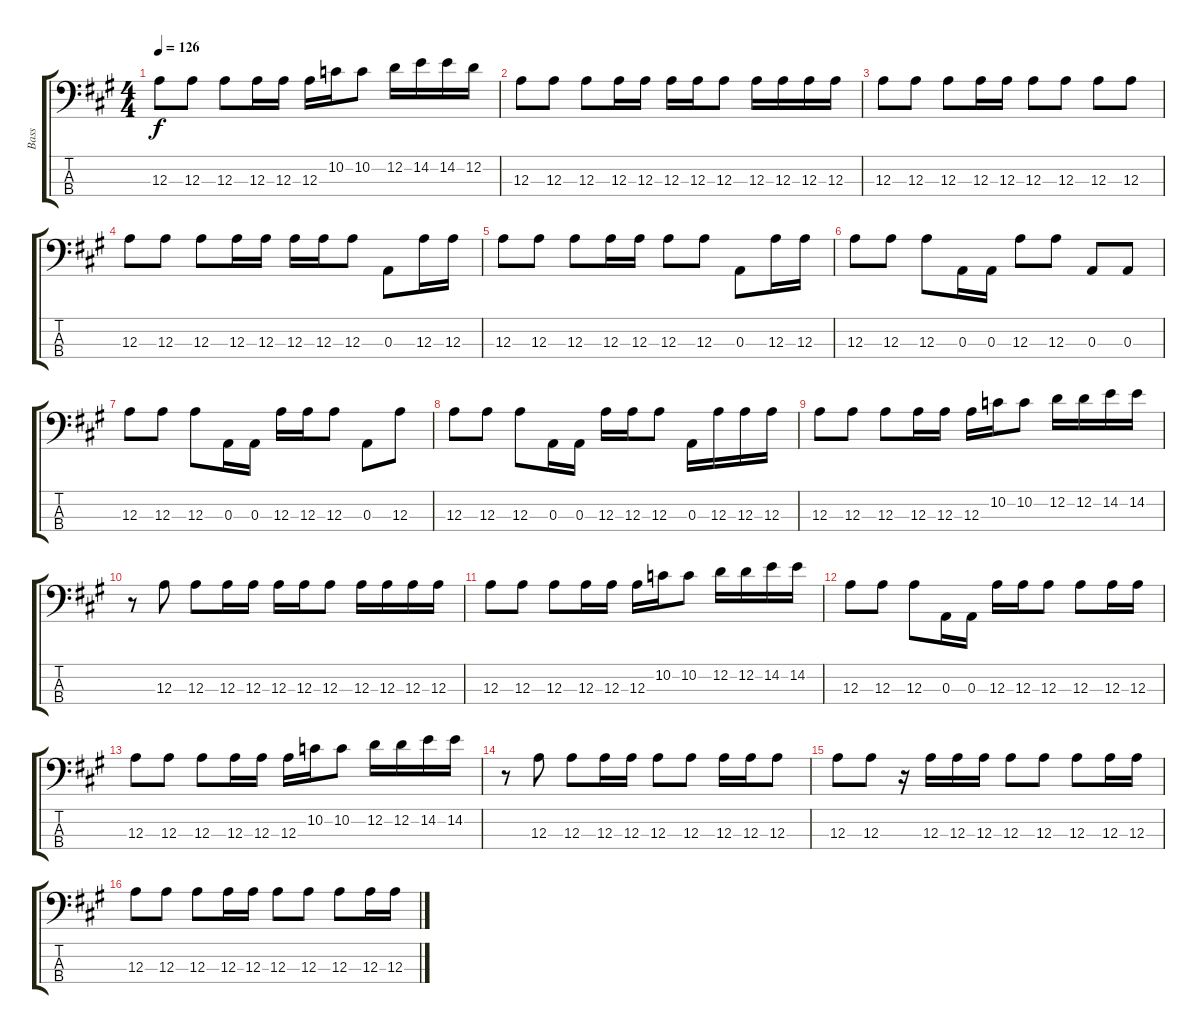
\track ("Bass" "Bass") {instrument electricbasspick}
\staff {score tabs}
\tuning (G2 D2 A1 E1) {hide}
\ts (4 4)
\tempo 126
\clef f4
\ks a
12.3.8{dy f} 12.3.8 12.3.8 12.3.16 12.3.16 12.3.16 10.2.16 10.2.8 12.2.16 14.2.16 14.2.16 12.2.16 |
12.3.8 12.3.8 12.3.8 12.3.16 12.3.16 12.3.16 12.3.16 12.3.8 12.3.16 12.3.16 12.3.16 12.3.16 |
12.3.8 12.3.8 12.3.8 12.3.16 12.3.16 12.3.8 12.3.8 12.3.8 12.3.8 |
12.3.8 12.3.8 12.3.8 12.3.16 12.3.16 12.3.16 12.3.16 12.3.8 0.3.8 12.3.16 12.3.16 |
12.3.8 12.3.8 12.3.8 12.3.16 12.3.16 12.3.8 12.3.8 0.3.8 12.3.16 12.3.16 |
12.3.8 12.3.8 12.3.8 0.3.16 0.3.16 12.3.8 12.3.8 0.3.8 0.3.8 |
12.3.8 12.3.8 12.3.8 0.3.16 0.3.16 12.3.16 12.3.16 12.3.8 0.3.8 12.3.8 |
12.3.8 12.3.8 12.3.8 0.3.16 0.3.16 12.3.16 12.3.16 12.3.8 0.3.16 12.3.16 12.3.16 12.3.16 |
12.3.8 12.3.8 12.3.8 12.3.16 12.3.16 12.3.16 10.2.16 10.2.8 12.2.16 12.2.16 14.2.16 14.2.16 |
r.8 12.3.8 12.3.8 12.3.16 12.3.16 12.3.16 12.3.16 12.3.8 12.3.16 12.3.16 12.3.16 12.3.16 |
12.3.8 12.3.8 12.3.8 12.3.16 12.3.16 12.3.16 10.2.16 10.2.8 12.2.16 12.2.16 14.2.16 14.2.16 |
12.3.8 12.3.8 12.3.8 0.3.16 0.3.16 12.3.16 12.3.16 12.3.8 12.3.8 12.3.16 12.3.16 |
12.3.8 12.3.8 12.3.8 12.3.16 12.3.16 12.3.16 10.2.16 10.2.8 12.2.16 12.2.16 14.2.16 14.2.16 |
r.8 12.3.8 12.3.8 12.3.16 12.3.16 12.3.8 12.3.8 12.3.16 12.3.16 12.3.8 |
12.3.8 12.3.8 r.16 12.3.16 12.3.16 12.3.16 12.3.8 12.3.8 12.3.8 12.3.16 12.3.16 |
12.3.8 12.3.8 12.3.8 12.3.16 12.3.16 12.3.8 12.3.8 12.3.8 12.3.16 12.3.16
